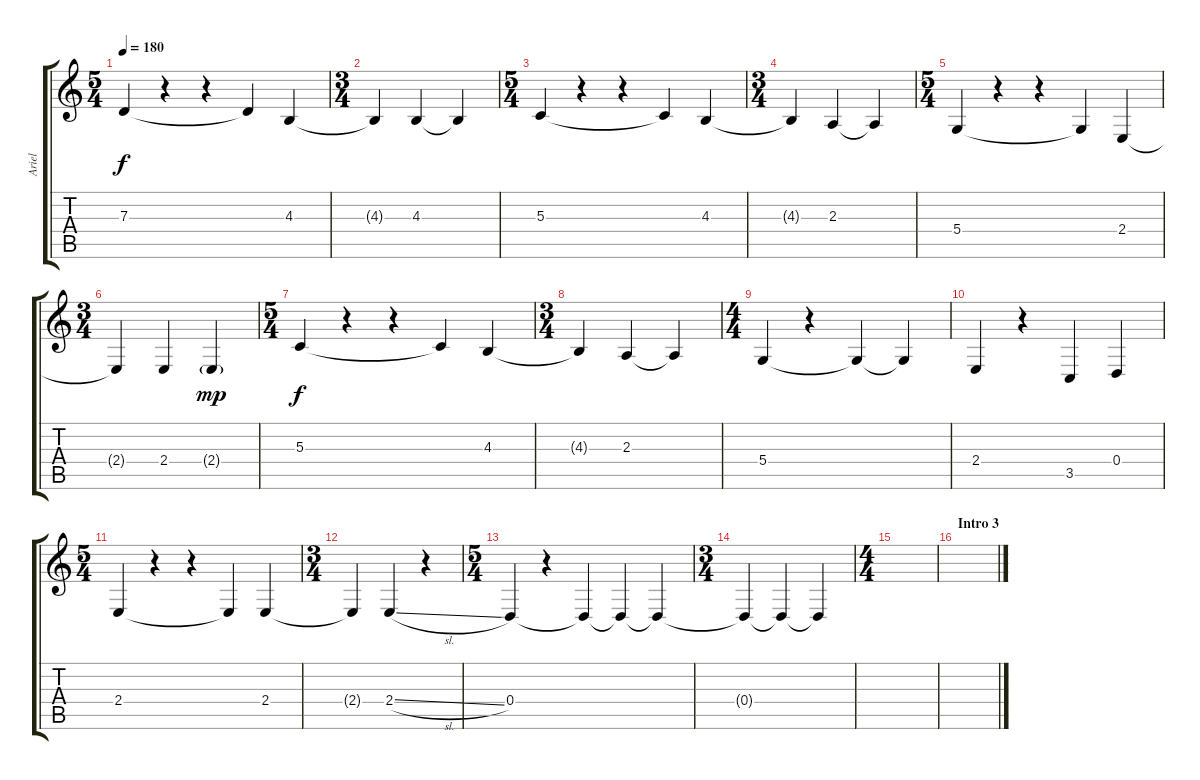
\track ("Ariel" "Ariel") {instrument viola}
\staff {score tabs}
\tuning (E4 B3 G3 D3 A2 E2) {hide}
\ts (5 4)
\tempo 180
\clef g2
\ks c
7.3.4{dy f} r.4 r.4 7.3{t}.4 4.3.4 |
\ts (3 4)
4.3{t}.4 4.3.4 4.3{t}.4 |
\ts (5 4)
5.3.4 r.4 r.4 5.3{t}.4 4.3.4 |
\ts (3 4)
4.3{t}.4 2.3.4 2.3{t}.4 |
\ts (5 4)
5.4.4 r.4 r.4 5.4{t}.4 2.4.4 |
\ts (3 4)
2.4{t}.4 2.4.4 2.4{g}.4{dy mp} |
\ts (5 4)
5.3.4{dy f} r.4 r.4 5.3{t}.4 4.3.4 |
\ts (3 4)
4.3{t}.4 2.3.4 2.3{t}.4 |
\ts (4 4)
5.4.4 r.4 5.4{t}.4 5.4{t}.4 |
2.4.4 r.4 3.5.4 0.4.4 |
\ts (5 4)
2.4.4 r.4 r.4 2.4{t}.4 2.4.4 |
\ts (3 4)
2.4{t}.4 2.4{sl}.4 r.4 |
\ts (5 4)
0.4.4 r.4 0.4{t}.4 0.4{t}.4 0.4{t}.4 |
\ts (3 4)
0.4{t}.4 0.4{t}.4 0.4{t}.4 |
\ts (4 4)
|
\section ("" "Intro 3")
